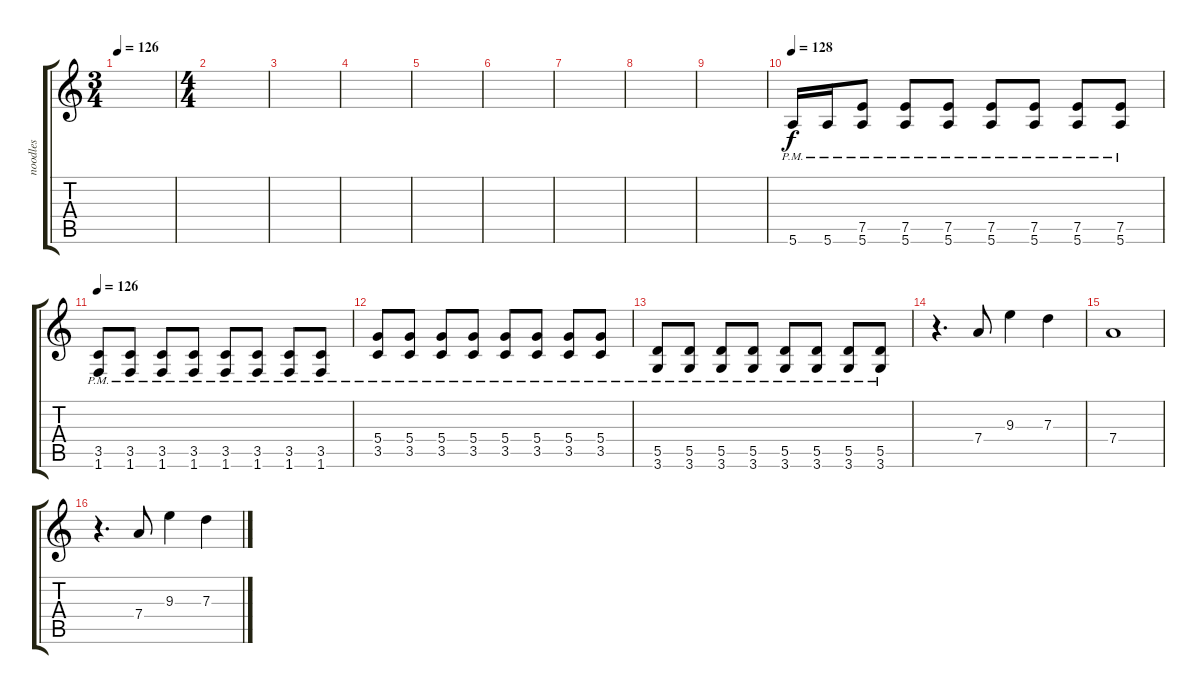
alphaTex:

\track ("noodles" "noodles") {instrument distortionguitar}
\staff {score tabs}
\tuning (E4 B3 G3 D3 A2 E2) {hide}
\ts (3 4)
\tempo 126
\clef g2
\ks c
|
\ts (4 4)
|
|
|
|
|
|
|
|
\tempo 128
5.6{pm}.16 5.6{pm}.16 (7.5{pm} 5.6{pm}).8 (7.5{pm} 5.6{pm}).8 (7.5{pm} 5.6{pm}).8 (7.5{pm} 5.6{pm}).8 (7.5{pm} 5.6{pm}).8 (7.5{pm} 5.6{pm}).8 (7.5{pm} 5.6{pm}).8 |
\tempo 126
(3.5{pm} 1.6{pm}).8 (3.5{pm} 1.6{pm}).8 (3.5{pm} 1.6{pm}).8 (3.5{pm} 1.6{pm}).8 (3.5{pm} 1.6{pm}).8 (3.5{pm} 1.6{pm}).8 (3.5{pm} 1.6{pm}).8 (3.5{pm} 1.6{pm}).8 |
(5.4{pm} 3.5{pm}).8 (5.4{pm} 3.5{pm}).8 (5.4{pm} 3.5{pm}).8 (5.4{pm} 3.5{pm}).8 (5.4{pm} 3.5{pm}).8 (5.4{pm} 3.5{pm}).8 (5.4{pm} 3.5{pm}).8 (5.4{pm} 3.5{pm}).8 |
(5.5{pm} 3.6{pm}).8 (5.5{pm} 3.6{pm}).8 (5.5{pm} 3.6{pm}).8 (5.5{pm} 3.6{pm}).8 (5.5{pm} 3.6{pm}).8 (5.5{pm} 3.6{pm}).8 (5.5{pm} 3.6{pm}).8 (5.5{pm} 3.6{pm}).8 |
r.4{d instrument electricguitarjazz} 7.4.8 9.3.4 7.3.4 |
7.4.1 |
r.4{d} 7.4.8 9.3.4 7.3.4
